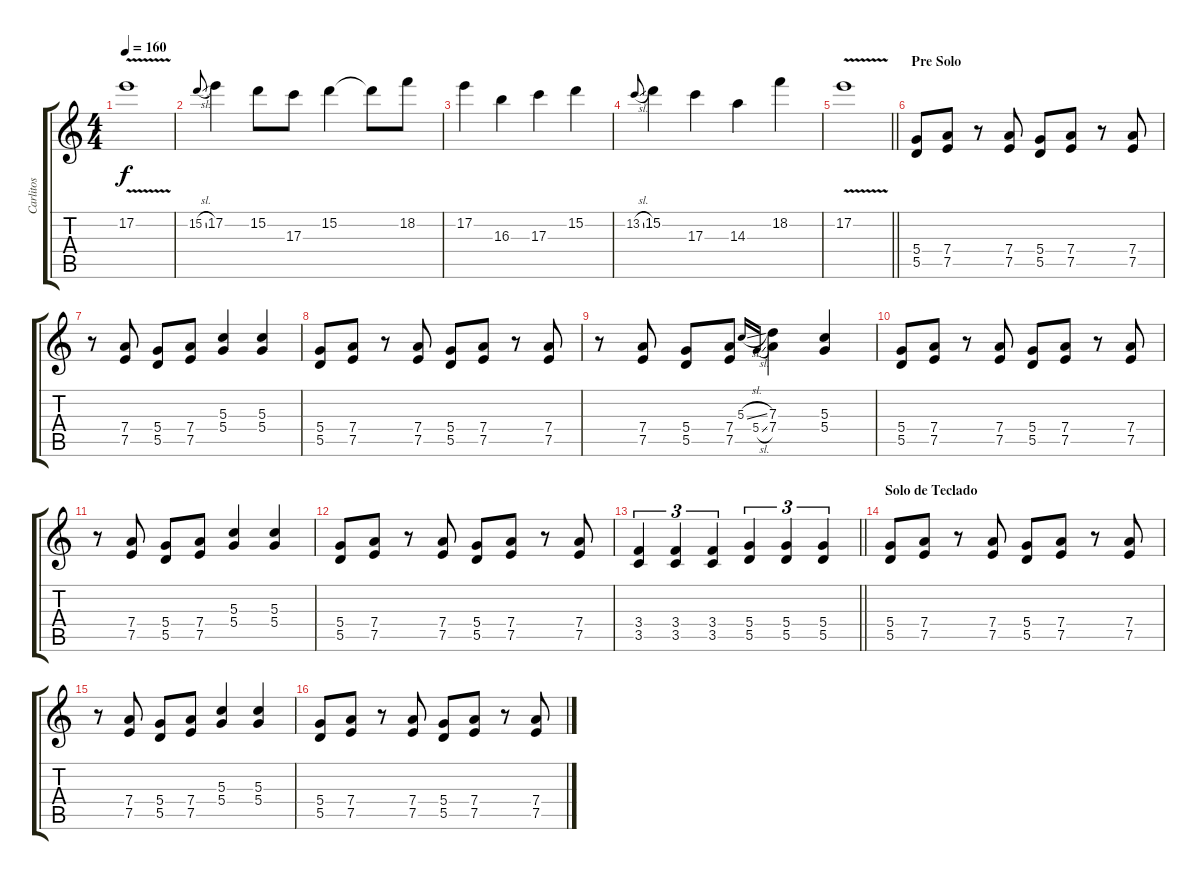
\track ("Carlitos" "Carlitos") {instrument distortionguitar}
\staff {score tabs}
\tuning (E4 B3 G3 D3 A2 E2) {hide}
\ts (4 4)
\tempo 160
\clef g2
\ks c
17.2{v}.1{dy f} |
15.2{sl}.8{gr onbeat} 17.2.4 15.2.8 17.3.8 15.2.4 15.2{t}.8 18.2.8 |
17.2.4 16.3.4 17.3.4 15.2.4 |
13.2{sl}.8{gr onbeat} 15.2.4 17.3.4 14.3.4 18.2.4 |
\barLineRight lightlight
17.2{v}.1 |
\section ("" "Pre Solo")
(5.4 5.5).8 (7.4 7.5).8 r.8 (7.4 7.5).8 (5.4 5.5).8 (7.4 7.5).8 r.8 (7.4 7.5).8 |
r.8 (7.4 7.5).8 (5.4 5.5).8 (7.4 7.5).8 (5.3 5.4).4 (5.3 5.4).4 |
(5.4 5.5).8 (7.4 7.5).8 r.8 (7.4 7.5).8 (5.4 5.5).8 (7.4 7.5).8 r.8 (7.4 7.5).8 |
r.8 (7.4 7.5).8 (5.4 5.5).8 (7.4 7.5).8 5.3{sl}.16{gr onbeat} 5.4{sl}.16{gr onbeat} (7.3 7.4).4 (5.3 5.4).4 |
(5.4 5.5).8 (7.4 7.5).8 r.8 (7.4 7.5).8 (5.4 5.5).8 (7.4 7.5).8 r.8 (7.4 7.5).8 |
r.8 (7.4 7.5).8 (5.4 5.5).8 (7.4 7.5).8 (5.3 5.4).4 (5.3 5.4).4 |
(5.4 5.5).8 (7.4 7.5).8 r.8 (7.4 7.5).8 (5.4 5.5).8 (7.4 7.5).8 r.8 (7.4 7.5).8 |
\barLineRight lightlight
(3.4 3.5).4{tu (3 2)} (3.4 3.5).4{tu (3 2)} (3.4 3.5).4{tu (3 2)} (5.4 5.5).4{tu (3 2)} (5.4 5.5).4{tu (3 2)} (5.4 5.5).4{tu (3 2)} |
\section ("" "Solo de Teclado")
(5.4 5.5).8 (7.4 7.5).8 r.8 (7.4 7.5).8 (5.4 5.5).8 (7.4 7.5).8 r.8 (7.4 7.5).8 |
r.8 (7.4 7.5).8 (5.4 5.5).8 (7.4 7.5).8 (5.3 5.4).4 (5.3 5.4).4 |
(5.4 5.5).8 (7.4 7.5).8 r.8 (7.4 7.5).8 (5.4 5.5).8 (7.4 7.5).8 r.8 (7.4 7.5).8
